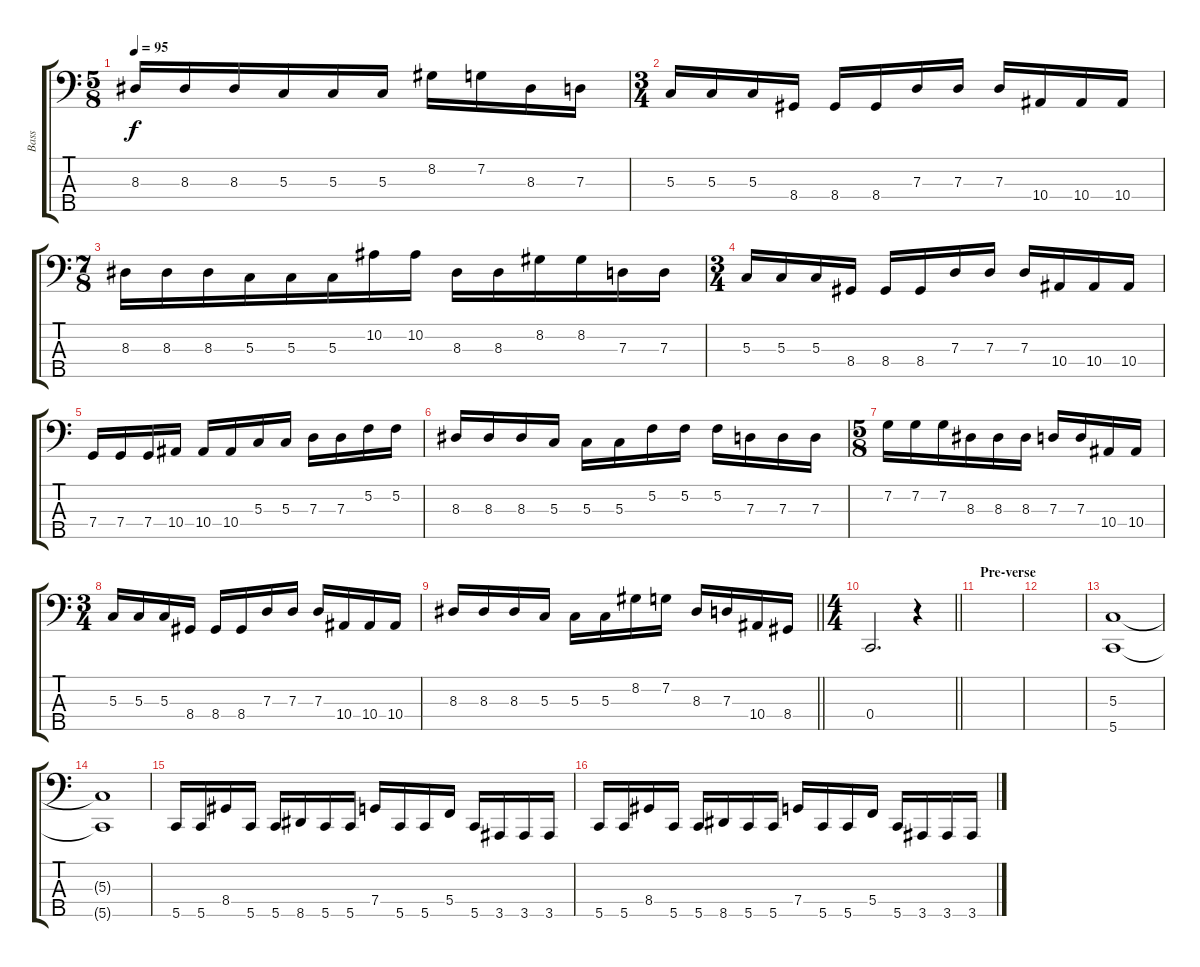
\track ("Bass" "Bass") {instrument electricbassfinger}
\staff {score tabs}
\tuning (F2 C2 G1 C1 G0) {hide}
\ts (5 8)
\tempo 95
\clef f4
\ks c
8.3.16{dy f} 8.3.16 8.3.16 5.3.16 5.3.16 5.3.16 8.2.16 7.2.16 8.3.16 7.3.16 |
\ts (3 4)
5.3.16 5.3.16 5.3.16 8.4.16 8.4.16 8.4.16 7.3.16 7.3.16 7.3.16 10.4.16 10.4.16 10.4.16 |
\ts (7 8)
8.3.16 8.3.16 8.3.16 5.3.16 5.3.16 5.3.16 10.2.16 10.2.16 8.3.16 8.3.16 8.2.16 8.2.16 7.3.16 7.3.16 |
\ts (3 4)
5.3.16 5.3.16 5.3.16 8.4.16 8.4.16 8.4.16 7.3.16 7.3.16 7.3.16 10.4.16 10.4.16 10.4.16 |
7.4.16 7.4.16 7.4.16 10.4.16 10.4.16 10.4.16 5.3.16 5.3.16 7.3.16 7.3.16 5.2.16 5.2.16 |
8.3.16 8.3.16 8.3.16 5.3.16 5.3.16 5.3.16 5.2.16 5.2.16 5.2.16 7.3.16 7.3.16 7.3.16 |
\ts (5 8)
7.2.16 7.2.16 7.2.16 8.3.16 8.3.16 8.3.16 7.3.16 7.3.16 10.4.16 10.4.16 |
\ts (3 4)
5.3.16 5.3.16 5.3.16 8.4.16 8.4.16 8.4.16 7.3.16 7.3.16 7.3.16 10.4.16 10.4.16 10.4.16 |
\barLineRight lightlight
8.3.16 8.3.16 8.3.16 5.3.16 5.3.16 5.3.16 8.2.16 7.2.16 8.3.16 7.3.16 10.4.16 8.4.16 |
\ts (4 4)
\barLineRight lightlight
0.4.2{d} r.4 |
\section ("" "Pre-verse")
|
|
(5.3 5.5).1 |
(5.3{t} 5.5{t}).1 |
5.5.16 5.5.16 8.4.16 5.5.16 5.5.16 8.5.16 5.5.16 5.5.16 7.4.16 5.5.16 5.5.16 5.4.16 5.5.16 3.5.16 3.5.16 3.5.16 |
5.5.16 5.5.16 8.4.16 5.5.16 5.5.16 8.5.16 5.5.16 5.5.16 7.4.16 5.5.16 5.5.16 5.4.16 5.5.16 3.5.16 3.5.16 3.5.16
